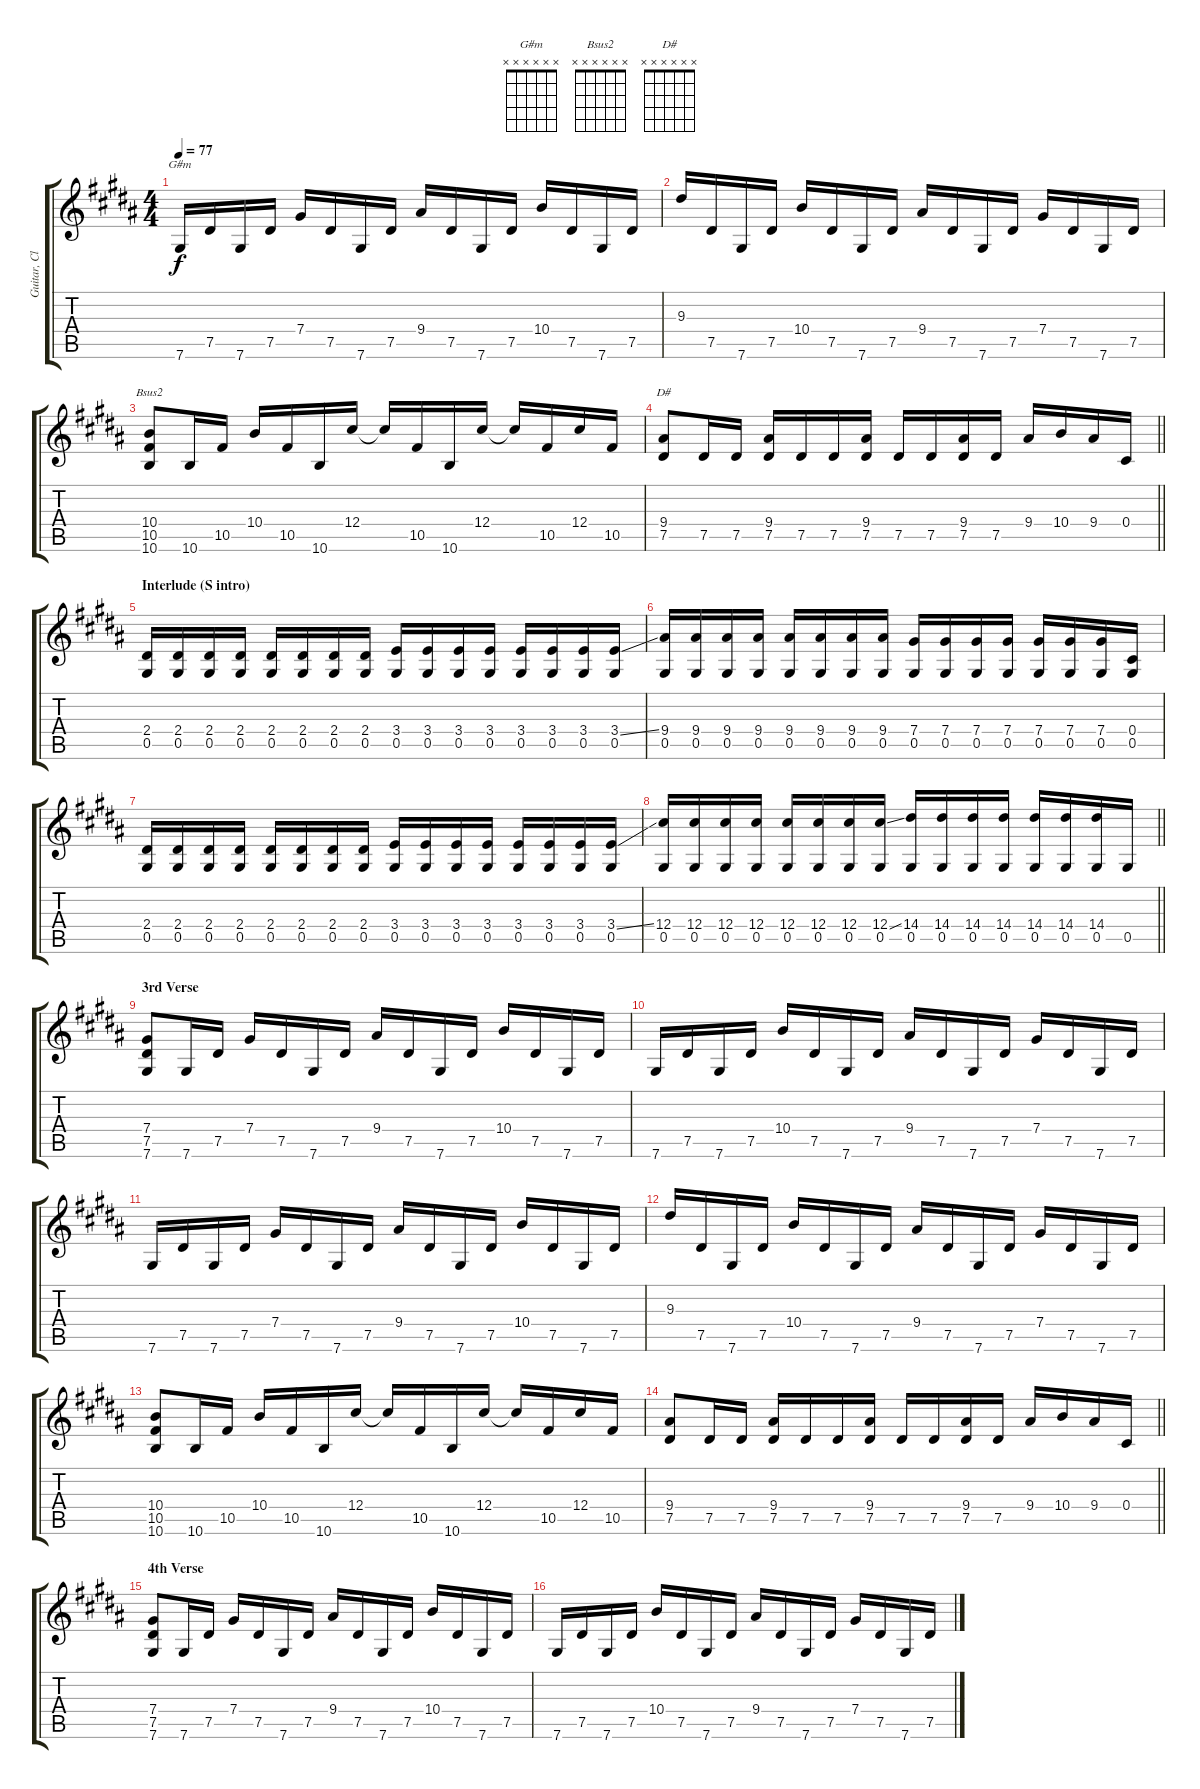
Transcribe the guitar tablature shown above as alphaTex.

\track ("Guitar, Clean" "Guitar, Cl") {instrument electricguitarclean}
\staff {score tabs}
\tuning (Eb4 Bb3 Gb3 Db3 Ab2 Db2) {hide}
\chord ("G#m" x x x x x x)
\chord ("Bsus2" x x x x x x)
\chord ("D#" x x x x x x)
\ts (4 4)
\tempo 77
\clef g2
\ks g#minor
7.6.16{ch "G#m" dy f} 7.5.16 7.6.16 7.5.16 7.4.16 7.5.16 7.6.16 7.5.16 9.4.16 7.5.16 7.6.16 7.5.16 10.4.16 7.5.16 7.6.16 7.5.16 |
9.3.16 7.5.16 7.6.16 7.5.16 10.4.16 7.5.16 7.6.16 7.5.16 9.4.16 7.5.16 7.6.16 7.5.16 7.4.16 7.5.16 7.6.16 7.5.16 |
(10.4 10.5 10.6).8{ch "Bsus2"} 10.6.16 10.5.16 10.4.16 10.5.16 10.6.16 12.4.16 12.4{t}.16 10.5.16 10.6.16 12.4.16 12.4{t}.16 10.5.16 12.4.16 10.5.16 |
\barLineRight lightlight
(9.4 7.5).8{ch "D#"} 7.5.16 7.5.16 (9.4 7.5).16 7.5.16 7.5.16 (9.4 7.5).16 7.5.16 7.5.16 (9.4 7.5).16 7.5.16 9.4.16 10.4.16 9.4.16 0.4.16 |
\section ("" "Interlude (Ѕ intro)")
(2.4 0.5).16 (2.4 0.5).16 (2.4 0.5).16 (2.4 0.5).16 (2.4 0.5).16 (2.4 0.5).16 (2.4 0.5).16 (2.4 0.5).16 (3.4 0.5).16 (3.4 0.5).16 (3.4 0.5).16 (3.4 0.5).16 (3.4 0.5).16 (3.4 0.5).16 (3.4 0.5).16 (3.4{ss} 0.5).16 |
(9.4 0.5).16 (9.4 0.5).16 (9.4 0.5).16 (9.4 0.5).16 (9.4 0.5).16 (9.4 0.5).16 (9.4 0.5).16 (9.4 0.5).16 (7.4 0.5).16 (7.4 0.5).16 (7.4 0.5).16 (7.4 0.5).16 (7.4 0.5).16 (7.4 0.5).16 (7.4 0.5).16 (0.4 0.5).16 |
(2.4 0.5).16 (2.4 0.5).16 (2.4 0.5).16 (2.4 0.5).16 (2.4 0.5).16 (2.4 0.5).16 (2.4 0.5).16 (2.4 0.5).16 (3.4 0.5).16 (3.4 0.5).16 (3.4 0.5).16 (3.4 0.5).16 (3.4 0.5).16 (3.4 0.5).16 (3.4 0.5).16 (3.4{ss} 0.5).16 |
\barLineRight lightlight
(12.4 0.5).16 (12.4 0.5).16 (12.4 0.5).16 (12.4 0.5).16 (12.4 0.5).16 (12.4 0.5).16 (12.4 0.5).16 (12.4{ss} 0.5).16 (14.4 0.5).16 (14.4 0.5).16 (14.4 0.5).16 (14.4 0.5).16 (14.4 0.5).16 (14.4 0.5).16 (14.4 0.5).16 0.5.16 |
\section ("" "3rd Verse")
(7.4 7.5 7.6).8 7.6.16 7.5.16 7.4.16 7.5.16 7.6.16 7.5.16 9.4.16 7.5.16 7.6.16 7.5.16 10.4.16 7.5.16 7.6.16 7.5.16 |
7.6.16 7.5.16 7.6.16 7.5.16 10.4.16 7.5.16 7.6.16 7.5.16 9.4.16 7.5.16 7.6.16 7.5.16 7.4.16 7.5.16 7.6.16 7.5.16 |
7.6.16 7.5.16 7.6.16 7.5.16 7.4.16 7.5.16 7.6.16 7.5.16 9.4.16 7.5.16 7.6.16 7.5.16 10.4.16 7.5.16 7.6.16 7.5.16 |
9.3.16 7.5.16 7.6.16 7.5.16 10.4.16 7.5.16 7.6.16 7.5.16 9.4.16 7.5.16 7.6.16 7.5.16 7.4.16 7.5.16 7.6.16 7.5.16 |
(10.4 10.5 10.6).8 10.6.16 10.5.16 10.4.16 10.5.16 10.6.16 12.4.16 12.4{t}.16 10.5.16 10.6.16 12.4.16 12.4{t}.16 10.5.16 12.4.16 10.5.16 |
\barLineRight lightlight
(9.4 7.5).8 7.5.16 7.5.16 (9.4 7.5).16 7.5.16 7.5.16 (9.4 7.5).16 7.5.16 7.5.16 (9.4 7.5).16 7.5.16 9.4.16 10.4.16 9.4.16 0.4.16 |
\section ("" "4th Verse")
(7.4 7.5 7.6).8 7.6.16 7.5.16 7.4.16 7.5.16 7.6.16 7.5.16 9.4.16 7.5.16 7.6.16 7.5.16 10.4.16 7.5.16 7.6.16 7.5.16 |
7.6.16 7.5.16 7.6.16 7.5.16 10.4.16 7.5.16 7.6.16 7.5.16 9.4.16 7.5.16 7.6.16 7.5.16 7.4.16 7.5.16 7.6.16 7.5.16
